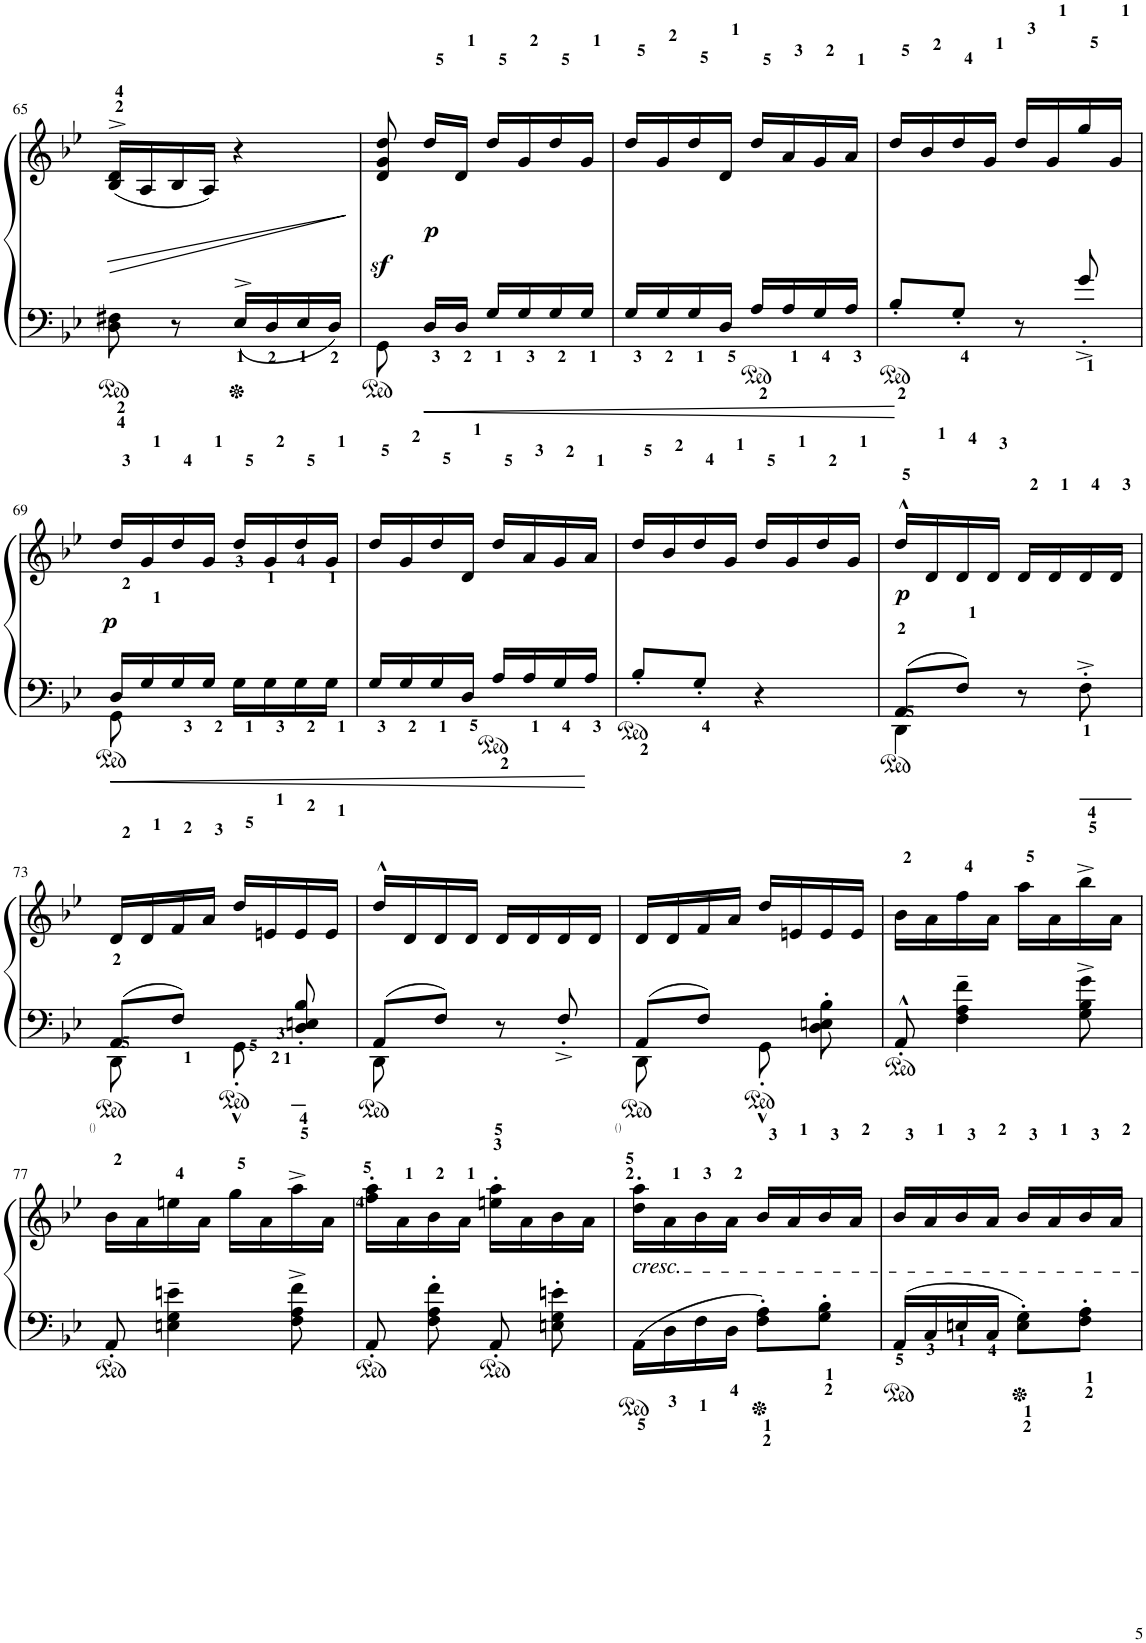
**kern	**kern	**dynam
*part1	*part1	*part1
*staff2	*staff1	*staff1/2
*I"Piano	*	*
*I'Pno.	*	*
!!LO:PB:g=z
*clefF4	*clefG2	*
*k[b-e-]	*k[b-e-]	*
*M2/4	*M2/4	*
=65	=65	=65
!	!	!LO:HP:b
8D\ 8F#X\	(16B-/^> 16d/^>LL	>
.	16A/	.
8r	16B-/	.
.	16A/JJ)	.
16E-^>/LL	4r	.
16D/	.	.
16E-/	.	.
16D/JJ	.	.
.	.	]
=66	=66	=66
8GG\	8d/z< 8g/z< 8dd/z<	.
!	!	!LO:DY:b
16D/LL	16dd/LL	p
16D/JJ	16d/JJ	.
16G/LL	16dd/LL	.
16G/	16g/	.
16G/	16dd/	.
16G/JJ	16g/JJ	.
=67	=67	=67
16G/LL	16dd/LL	.
16G/	16g/	.
16G/	16dd/	.
16D/JJ	16d/JJ	.
16A/LL	16dd/LL	.
16A/	16a/	.
16G/	16g/	.
16A/JJ	16a/JJ	.
=68	=68	=68
8B-'/L	16dd/LL	.
.	16b-/	.
8G'/J	16dd/	.
.	16g/JJ	.
8r	16dd/LL	.
.	16g/	.
8g'^/	16gg/	.
.	16g/JJ	.
!!LO:LB:g=z
=69	=69	=69
*^	*	*
!	!	!	!LO:DY:b
16D/LL	8GG^^\	16dd/LL	p
16G/	.	16g/	.
16G/	8ryy	16dd/	.
16G/JJ	.	16g/JJ	.
16G\LL	4ryy	16dd/LL	.
16G\	.	16g/	.
16G\	.	16dd/	.
16G\JJ	.	16g/JJ	.
*v	*v	*	*
=70	=70	=70
16G/LL	16dd/LL	.
16G/	16g/	.
16G/	16dd/	.
16D/JJ	16d/JJ	.
16A/LL	16dd/LL	.
16A/	16a/	.
16G/	16g/	.
16A/JJ	16a/JJ	.
=71	=71	=71
8B-'/L	16dd/LL	.
.	16b-/	.
8G'/J	16dd/	.
.	16g/JJ	.
4r	16dd/LL	.
.	16g/	.
.	16dd/	.
.	16g/JJ	.
=72	=72	=72
*^	*	*
!	!	!	!LO:DY:b
8AA/L	4DD^^\	16dd^^/LL	p
.	.	16d/	.
8F/J	.	16d/	.
.	.	16d/JJ	.
8r	4ryy	16d/LL	.
.	.	16d/	.
8F'^\	.	16d/	.
.	.	16d/JJ	.
!!LO:LB:g=z
=73	=73	=73	=73
8AA/L	8DD^^\	16d/LL	.
.	.	16d/	.
8F/J	8ryy	16f/	.
.	.	16a/JJ	.
8ryy	8GG'^^\	16dd/LL	.
.	.	16en/	.
8D/' 8En/' 8B-/'	8ryy	16e/	.
.	.	16e/JJ	.
=74	=74	=74	=74
8AA/L	8DD^^\	16dd^^/LL	.
.	.	16d/	.
8F/J	8ryy	16d/	.
.	.	16d/JJ	.
8r	4ryy	16d/LL	.
.	.	16d/	.
8F'^/	.	16d/	.
.	.	16d/JJ	.
=75	=75	=75	=75
8AA/L	8DD^^\	16d/LL	.
.	.	16d/	.
8F/J	8ryy	16f/	.
.	.	16a/JJ	.
8ryy	8GG'^^\	16dd/LL	.
.	.	16en/	.
8D\' 8En\' 8B-\'	8ryy	16e/	.
.	.	16e/JJ	.
*v	*v	*	*
=76	=76	=76
8AA'^^/	16b-\LL	.
.	16a\	.
4F\~ 4A\~ 4f\~	16ff\	.
.	16a\JJ	.
.	16aa\LL	.
.	16a\	.
8G\^ 8B-\^ 8g\^	16bb-^\	.
.	16a\JJ	.
!!LO:LB:g=z
=77	=77	=77
8AA'/	16b-\LL	.
.	16a\	.
4En\~ 4G\~ 4en\~	16een\	.
.	16a\JJ	.
.	16gg\LL	.
.	16a\	.
8F\^ 8A\^ 8f\^	16aa^\	.
.	16a\JJ	.
=78	=78	=78
8AA'/	16ff\' 16aa\'LL	.
.	16a\	.
8F\' 8A\' 8f\'	16b-\	.
.	16a\JJ	.
8AA'/	16een\' 16aa\'LL	.
.	16a\	.
8En\' 8G\' 8en\'	16b-\	.
.	16a\JJ	.
=79	=79	=79
!	!LO:TX:b:i:t=cresc.	!
16AA\LL	16dd\' 16aa\'LL	.
16D\	16a\	.
16F\	16b-\	.
16D\JJ	16a\JJ	.
8F\' 8A\'L	16b-/LL	.
.	16a/	.
8G\' 8B-\'J	16b-/	.
.	16a/JJ	.
=80	=80	=80
16AA/LL	16b-/LL	.
16C/	16a/	.
16En/	16b-/	.
16C/JJ	16a/JJ	.
8E\' 8G\'L	16b-/LL	.
.	16a/	.
8F\' 8A\'J	16b-/	.
.	16a/JJ	.
=	=	=
*-	*-	*-
